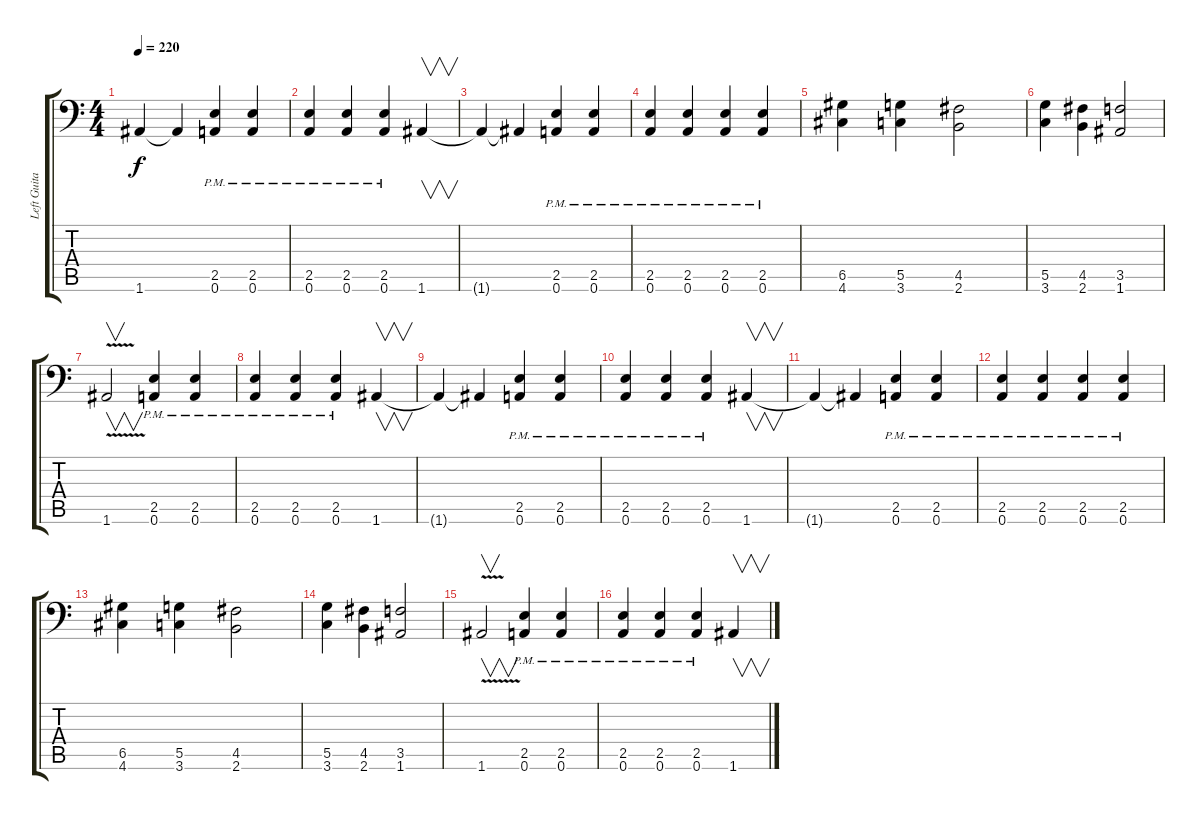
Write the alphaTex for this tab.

\track ("Left Guitar" "Left Guita") {instrument distortionguitar}
\staff {score tabs}
\tuning (A3 E3 C3 G2 D2 A1) {hide}
\ts (4 4)
\tempo 220
\clef f4
\ks c
1.6{t}.4{dy f} 1.6{t}.4 (2.5{pm} 0.6{pm}).4 (2.5{pm} 0.6{pm}).4 |
(2.5{pm} 0.6{pm}).4 (2.5{pm} 0.6{pm}).4 (2.5{pm} 0.6{pm}).4 1.6.4{v} |
1.6{t}.4 1.6{t}.4 (2.5{pm} 0.6{pm}).4 (2.5{pm} 0.6{pm}).4 |
(2.5{pm} 0.6{pm}).4 (2.5{pm} 0.6{pm}).4 (2.5{pm} 0.6{pm}).4 (2.5{pm} 0.6{pm}).4 |
(6.5 4.6).4 (5.5 3.6).4 (4.5 2.6).2 |
(5.5 3.6).4 (4.5 2.6).4 (3.5 1.6).2 |
1.6{v}.2{v} (2.5{pm} 0.6{pm}).4 (2.5{pm} 0.6{pm}).4 |
(2.5{pm} 0.6{pm}).4 (2.5{pm} 0.6{pm}).4 (2.5{pm} 0.6{pm}).4 1.6.4{v} |
1.6{t}.4 1.6{t}.4 (2.5{pm} 0.6{pm}).4 (2.5{pm} 0.6{pm}).4 |
(2.5{pm} 0.6{pm}).4 (2.5{pm} 0.6{pm}).4 (2.5{pm} 0.6{pm}).4 1.6.4{v} |
1.6{t}.4 1.6{t}.4 (2.5{pm} 0.6{pm}).4 (2.5{pm} 0.6{pm}).4 |
(2.5{pm} 0.6{pm}).4 (2.5{pm} 0.6{pm}).4 (2.5{pm} 0.6{pm}).4 (2.5{pm} 0.6{pm}).4 |
(6.5 4.6).4 (5.5 3.6).4 (4.5 2.6).2 |
(5.5 3.6).4 (4.5 2.6).4 (3.5 1.6).2 |
1.6{v}.2{v} (2.5{pm} 0.6{pm}).4 (2.5{pm} 0.6{pm}).4 |
(2.5{pm} 0.6{pm}).4 (2.5{pm} 0.6{pm}).4 (2.5{pm} 0.6{pm}).4 1.6.4{v}
